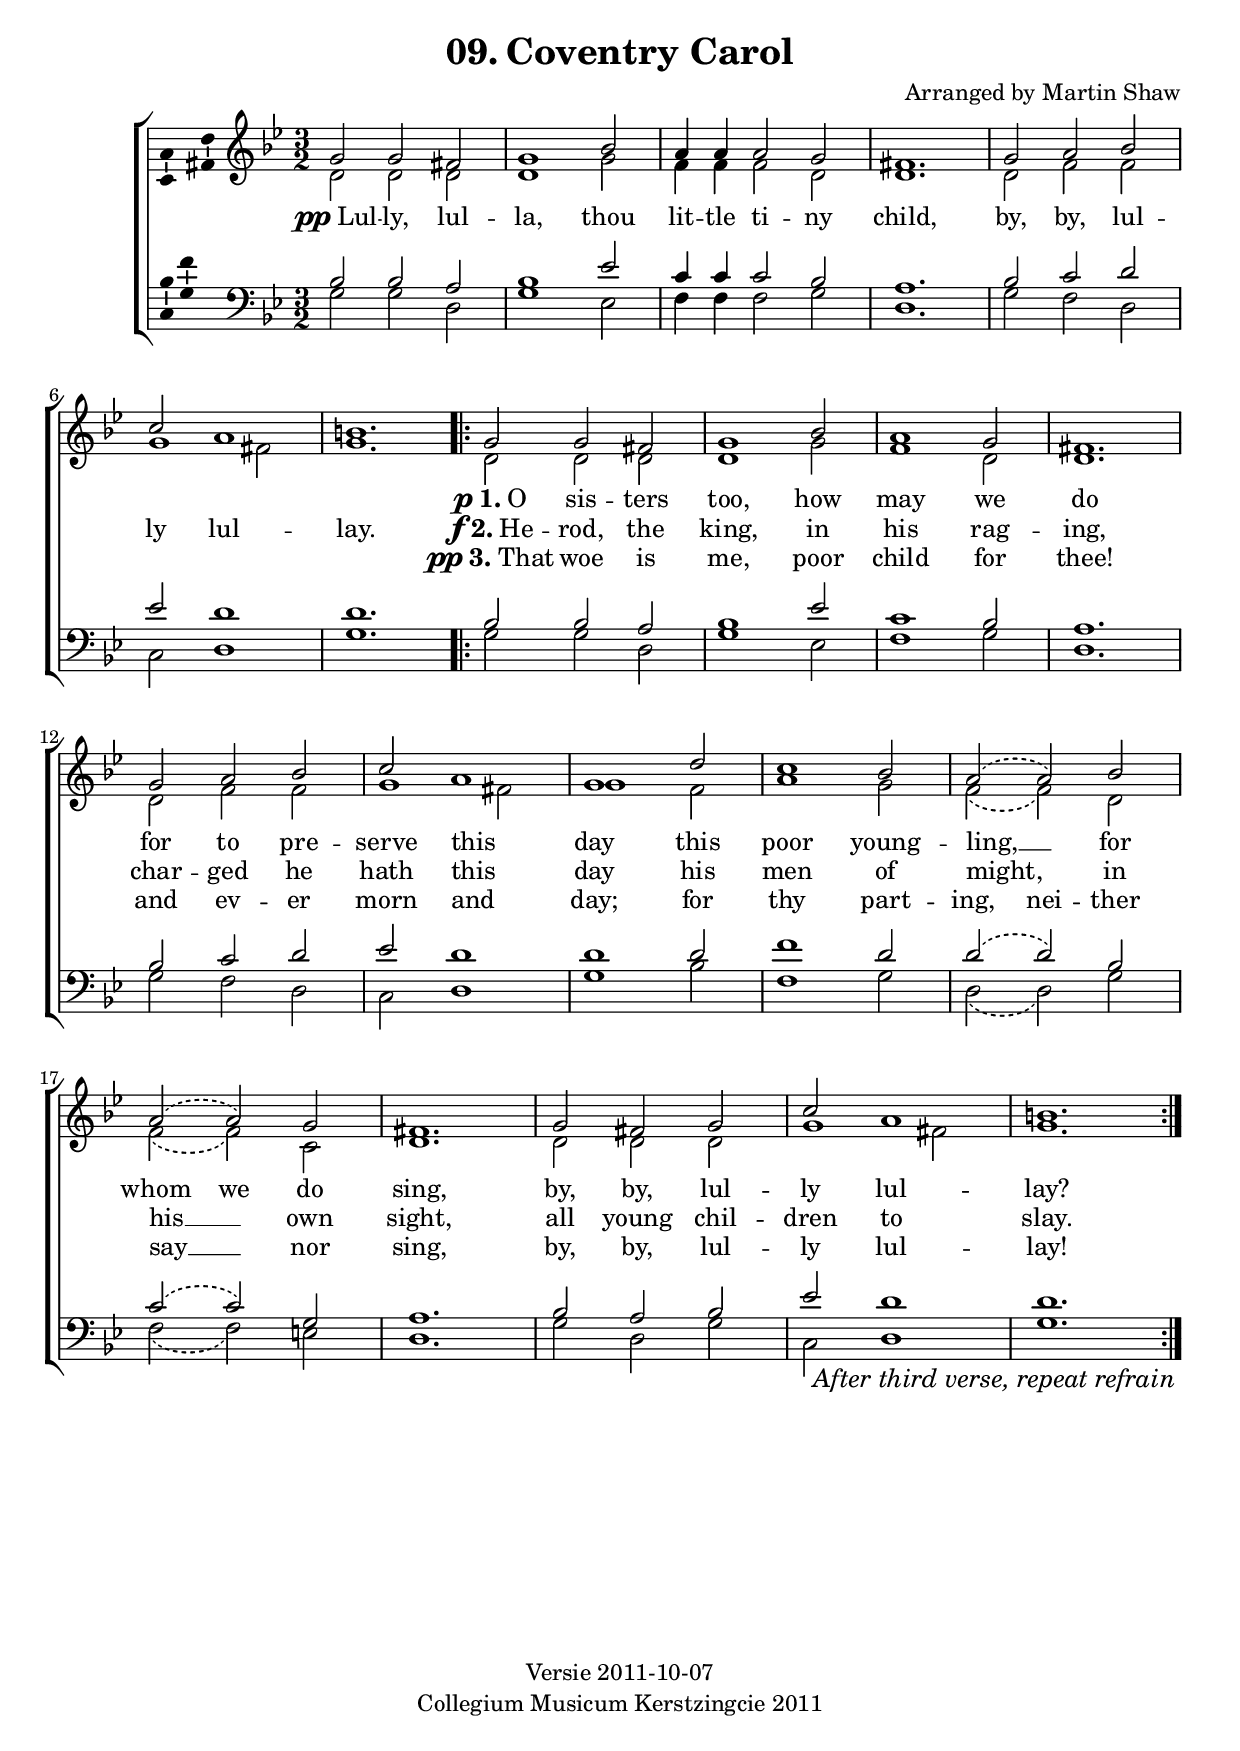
% vim: set fileformat=dos:
\version "2.12.3"

% vim: set fileformat=dos:

soprano = \relative c'' {
  \clef "treble" \key g \minor \time 3/2 | % 1
  \phrasingSlurDashed
  g2 g2 fis2 | % 2
  g1 bes2 | % 3
  a4 a4 a2 g2 | % 4
  fis1. | % 5
  g2 a2 bes2 | % 6
  \break
  c2 a1 | % 7
  b1. \repeat volta 3 {
    | % 8
    | % 8
    g2 g2 fis2 | % 9
    g1 bes2 | \barNumberCheck #10
    a1 g2 | % 11
    fis1. | % 12
    \break
    g2 a2 bes2 | % 13
    c2 a1 | % 14
    g1 d'2 | % 15
    c1 bes2 | % 16
    a2 \( a2 \) bes2 | % 17
    \break
    a2 \( a2 \) g2 | % 18
    fis1. | % 19
    g2 fis2 g2 | \barNumberCheck #20
    c2 a1 | % 21
    b1. }
}

alto = \relative c' {
  \clef "treble" \key g \minor \time 3/2 | % 1
  \phrasingSlurDashed
  d2 d2 d2 | % 2
  d1 g2 | % 3
  f4 f4 f2 d2 | % 4
  d1. | % 5
  d2 f2 f2 | % 6
  g1 fis2 | % 7
  g1. \repeat volta 3 {
      | % 8
      | % 8
      d2 d2 d2 | % 9
      d1 g2 | \barNumberCheck #10
      f1 d2 | % 11
      d1. | % 12
      d2 f2 f2 | % 13
      g1 fis2 | % 14
      g1 f2 | % 15
      a1 g2 | % 16
      f2 \( f2 \) d2 | % 17
      f2 \( f2 \) c2 | % 18
      d1. | % 19
      d2 d2 d2 | \barNumberCheck #20
      g1 fis2 | % 21
      g1. 
  }
}

tenor = \relative c' {
  \clef "bass" \key g \minor \time 3/2 bes2 bes2 a2 | % 2
  \phrasingSlurDashed
  bes1 es2 | % 3
  c4 c4 c2 bes2 | % 4
  a1. | % 5
  bes2 c2 d2 | % 6
  es2 d1 | % 7
  d1. \repeat volta 3 {
    | % 8
    bes2 bes2 a2 | % 9
    bes1 es2 | \barNumberCheck #10
    c1 bes2 | % 11
    a1. | % 12
    bes2 c2 d2 | % 13
    es2 d1 | % 14
    d1 d2 | % 15
    f1 d2 | % 16
    d2 \( d2 \) bes2 | % 17
    c2 \( c2 \) g2 | % 18
    a1. | % 19
    bes2 a2 bes2 | \barNumberCheck #20
    es2 d1 | % 21
    d1. } 
}

bass = \relative c' {
  \clef "bass" \key g \minor \time 3/2 g2 g2 d2 | % 2
  \phrasingSlurDashed
  g1 es2 | % 3
  f4 f4 f2 g2 | % 4
  d1. | % 5
  g2 f2 d2 | % 6
  c2 d1 | % 7
  g1. \repeat volta 3 {
    | % 8
    g2 g2 d2 | % 9
    g1 es2 | \barNumberCheck #10
    f1 g2 | % 11
    d1. | % 12
    g2 f2 d2 | % 13
    c2 d1 | % 14
    g1 bes2 | % 15
    f1 g2 | % 16
    d2 \( d2 \) g2 | % 17
    f2 \( f2 \) e2 | % 18
    d1. | % 19
    g2 d2 g2 | \barNumberCheck #20
    c,2 d1 | % 21
    g1. 
    \once \override Score.RehearsalMark #'break-visibility = #end-of-line-visible
    \once \override Score.RehearsalMark #'self-alignment-X = #RIGHT
    \once \override Score.RehearsalMark #'direction = #DOWN
    \mark \markup{ \smaller \italic "After third verse, repeat refrain" }
  }
}

verseOne = \lyricmode {
  \skip4 \skip4 \skip4 \skip4
  \skip4 \skip4 \skip4 \skip4 \skip4 \skip4 \skip4 \skip4 \skip4
  \skip4 \skip4 \skip4 
  \markup{\dynamic p \bold{1.} O} sis -- ters too, 
  how may we do for to pre -- serve 
    \once \override LyricText #'X-extent = #'(0 . 2)
    this day 
  this poor young -- ling, __ _
  for whom we do sing,
  by, by, lul -- ly lul -- lay? 
}
verseTwo = \lyricmode {
  \markup{\dynamic pp Lul} -- ly, lul -- la, 
  thou lit -- tle ti -- ny child, 
  by, by, lul -- ly lul -- lay. 
  \markup{\dynamic f \bold {2.} He} -- rod, the king, 
  in his rag -- ing, 
  char -- ged he hath 
    \once \override LyricText #'X-extent = #'(0 . 2)
    this day 
  his men of might, _ in his __ _ own sight, 
  all young chil -- dren to slay. 
}

verseThree = \lyricmode {
  \skip4 \skip4 \skip4 \skip4
  \skip4 \skip4 \skip4 \skip4 \skip4 \skip4 \skip4 \skip4 \skip4
  \skip4 \skip4 \skip4 
  \markup{\dynamic pp \bold{3.} That} woe is me, 
  poor child for thee! 
  and ev -- er morn 
    \once \override LyricText #'X-extent = #'(0 . 2)
    and day;
  for thy part -- ing, 
  nei -- ther say __ _ nor sing, 
  by, by, lul -- ly lul -- lay! 
}


nummer = "09."

\header {
  title = \markup { \nummer "Coventry Carol" }
  arranger = "Arranged by Martin Shaw"
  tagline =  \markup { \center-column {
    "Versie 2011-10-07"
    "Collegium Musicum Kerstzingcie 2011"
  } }
}

\score {
  \new ChoirStaff <<
    \new Staff = "upper" <<
      \clef "treble"
      \new Voice = "vSoprano" { 
        \override Ambitus #'X-offset = #4.0
        \voiceOne \soprano 
      }
      \new Voice = "vAlto" { \voiceTwo \alto }
    >>

    \new Lyrics \lyricsto "vSoprano" \verseOne
    \new Lyrics \lyricsto "vSoprano" \verseTwo
    \new Lyrics \lyricsto "vSoprano" \verseThree

    \new Staff = "lower" <<
      \clef "bass"
      \new Voice = "vTenor" { 
        \override Ambitus #'X-offset = #2.0
        \voiceOne \tenor 
      }
      \new Voice = "vBass" { \voiceTwo \bass }
    >>
  >>
  \layout { 
    % We can haz ambitus to display pitch range?
    \context { \Voice 
      \consists "Ambitus_engraver"
    }
  }
}
